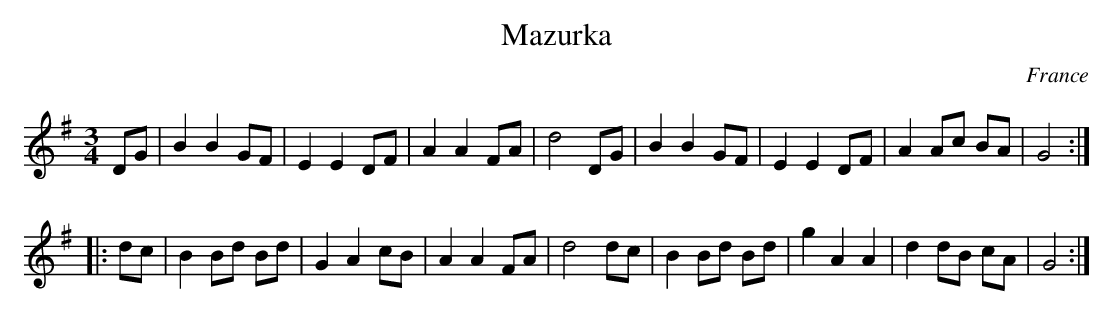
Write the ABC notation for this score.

X:1
T:Mazurka
M:3/4
O:France
K:G
DG|B2 B2 GF|E2 E2 DF|A2 A2 FA|d4 DG|\
B2 B2 GF|E2 E2 DF|A2 Ac BA|G4::
dc|B2 Bd Bd|G2 A2 cB|A2 A2 FA|d4 dc|\
B2 Bd Bd|g2 A2 A2|d2 dB cA|G4:|
